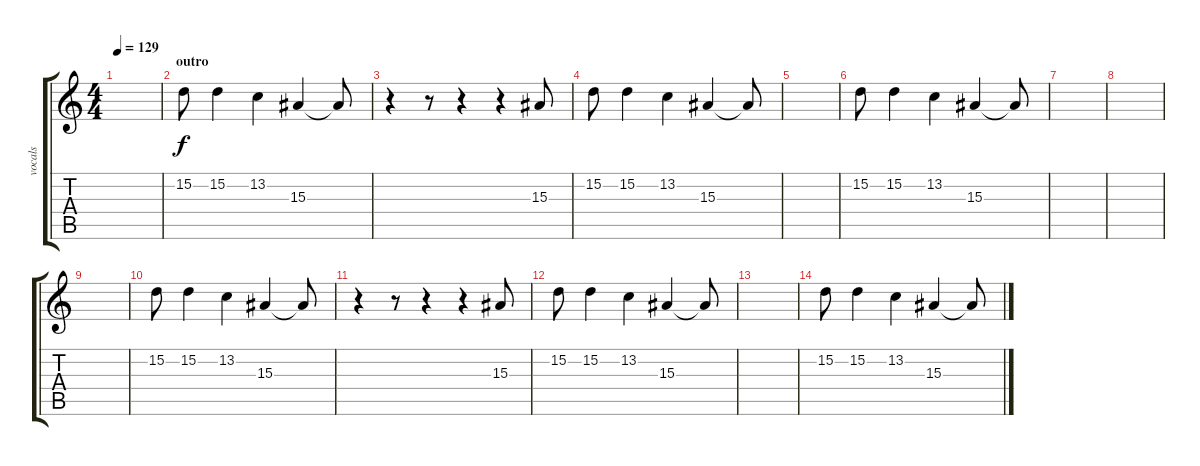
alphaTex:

\track ("vocals" "vocals") {instrument flute}
\staff {score tabs}
\tuning (E4 B3 G3 D3 A2 E2) {hide}
\ts (4 4)
\tempo 129
\clef g2
\ks c
|
\section ("" "outro")
15.2.8{dy f volume 12} 15.2.4 13.2.4 15.3.4 15.3{t}.8 |
r.4 r.8 r.4 r.4 15.3.8 |
15.2.8 15.2.4 13.2.4 15.3.4 15.3{t}.8 |
|
15.2.8 15.2.4 13.2.4 15.3.4 15.3{t}.8 |
|
|
|
15.2.8 15.2.4 13.2.4 15.3.4 15.3{t}.8 |
r.4 r.8 r.4 r.4 15.3.8 |
15.2.8 15.2.4 13.2.4 15.3.4 15.3{t}.8 |
|
15.2.8 15.2.4 13.2.4 15.3.4 15.3{t}.8
